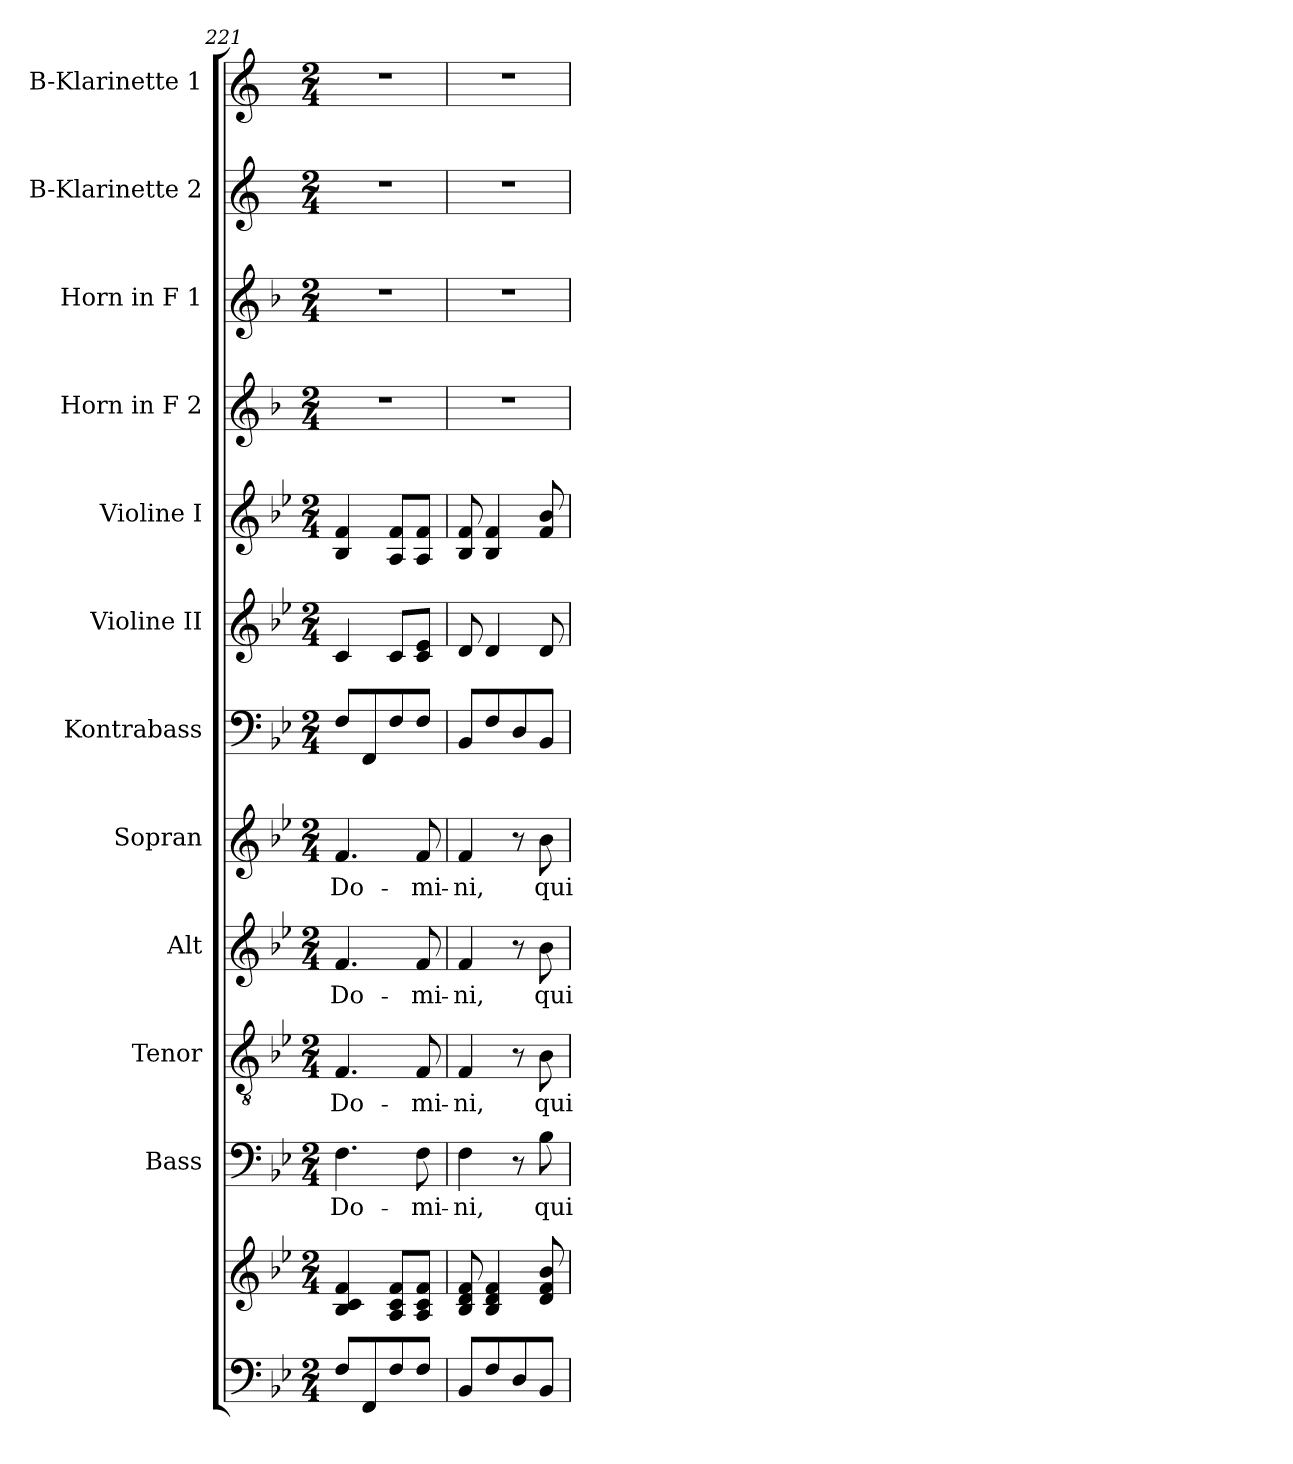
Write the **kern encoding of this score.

**kern	**kern	**kern	**text	**kern	**text	**kern	**text	**kern	**text	**kern	**kern	**kern	**kern	**kern	**kern	**kern
*part12	*part12	*part11	*part11	*part10	*part10	*part9	*part9	*part8	*part8	*part7	*part6	*part5	*part4	*part3	*part2	*part1
*staff13	*staff12	*staff11	*staff11	*staff10	*staff10	*staff9	*staff9	*staff8	*staff8	*staff7	*staff6	*staff5	*staff4	*staff3	*staff2	*staff1
*	*	*I"Bass	*	*I"Tenor	*	*I"Alt	*	*I"Sopran	*	*I"Kontrabass	*I"Violine II	*I"Violine I	*I"Horn in F 2	*I"Horn in F 1	*I"B-Klarinette 2	*I"B-Klarinette 1
*	*	*I'B.	*	*I'T.	*	*I'A.	*	*I'S.	*	*I'Kb.	*I'Vl. II	*I'Vl. I	*	*	*I'B Kl. 2	*I'B Kl. 1
*clefF4	*clefG2	*clefF4	*	*clefGv2	*	*clefG2	*	*clefG2	*	*clefF4	*clefG2	*clefG2	*clefG2	*clefG2	*clefG2	*clefG2
*	*	*	*	*	*	*	*	*	*	*ITrd7c12	*	*	*ITrd4c7	*ITrd4c7	*ITrd1c2	*ITrd1c2
*k[b-e-]	*k[b-e-]	*k[b-e-]	*	*k[b-e-]	*	*k[b-e-]	*	*k[b-e-]	*	*k[b-e-]	*k[b-e-]	*k[b-e-]	*k[b-e-]	*k[b-e-]	*k[b-e-]	*k[b-e-]
*B-:	*B-:	*B-:	*	*B-:	*	*B-:	*	*B-:	*	*B-:	*B-:	*B-:	*B-:	*B-:	*B-:	*B-:
*M2/4	*M2/4	*M2/4	*	*M2/4	*	*M2/4	*	*M2/4	*	*M2/4	*M2/4	*M2/4	*M2/4	*M2/4	*M2/4	*M2/4
=221	=221	=221	=221	=221	=221	=221	=221	=221	=221	=221	=221	=221	=221	=221	=221	=221
!	!	!	!LO:LY:b	!	!LO:LY:b	!	!LO:LY:b	!	!LO:LY:b	!	!	!	!	!	!	!
8F/L	4B-/ 4c/ 4f/	4.F\	Do-	4.F/	Do-	4.f/	Do-	4.f/	Do-	8FF/L	4c/	4B-/ 4f/	2r	2r	2r	2r
8FF/	.	.	.	.	.	.	.	.	.	8FFF/	.	.	.	.	.	.
8F/	8A/ 8c/ 8f/L	.	.	.	.	.	.	.	.	8FF/	8c/L	8A/ 8f/L	.	.	.	.
!	!	!	!LO:LY:b	!	!LO:LY:b	!	!LO:LY:b	!	!LO:LY:b	!	!	!	!	!	!	!
8F/J	8A/ 8c/ 8f/J	8F\	-mi-	8F/	-mi-	8f/	-mi-	8f/	-mi-	8FF/J	8c/ 8e-/J	8A/ 8f/J	.	.	.	.
=222	=222	=222	=222	=222	=222	=222	=222	=222	=222	=222	=222	=222	=222	=222	=222	=222
!	!	!	!LO:LY:b	!	!LO:LY:b	!	!LO:LY:b	!	!LO:LY:b	!	!	!	!	!	!	!
8BB-/L	8B-/ 8d/ 8f/	4F\	-ni,	4F/	-ni,	4f/	-ni,	4f/	-ni,	8BBB-/L	8d/	8B-/ 8f/	2r	2r	2r	2r
8F/	4B-/ 4d/ 4f/	.	.	.	.	.	.	.	.	8FF/	4d/	4B-/ 4f/	.	.	.	.
8D/	.	8r	.	8r	.	8r	.	8r	.	8DD/	.	.	.	.	.	.
!	!	!	!LO:LY:b	!	!LO:LY:b	!	!LO:LY:b	!	!LO:LY:b	!	!	!	!	!	!	!
8BB-/J	8d/ 8f/ 8b-/	8B-\	qui	8B-\	qui	8b-\	qui	8b-\	qui	8BBB-/J	8d/	8f/ 8b-/	.	.	.	.
=	=	=	=	=	=	=	=	=	=	=	=	=	=	=	=	=
*-	*-	*-	*-	*-	*-	*-	*-	*-	*-	*-	*-	*-	*-	*-	*-	*-
